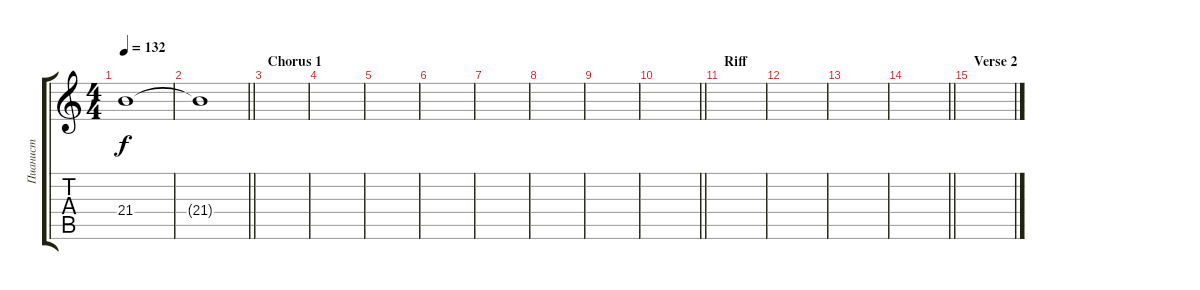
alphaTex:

\track ("Пианист" "Пианист") {instrument pad2warm}
\staff {score tabs}
\tuning (E4 B3 G3 D3 A2 E2) {hide}
\ts (4 4)
\tempo 132
\clef g2
\ks c
21.4.1{dy f} |
\barLineRight lightlight
21.4{t}.1 |
\section ("" "Chorus 1")
|
|
|
|
|
|
|
\barLineRight lightlight
|
\section ("" "Riff")
|
|
|
\barLineRight lightlight
|
\section ("" "Verse 2")
